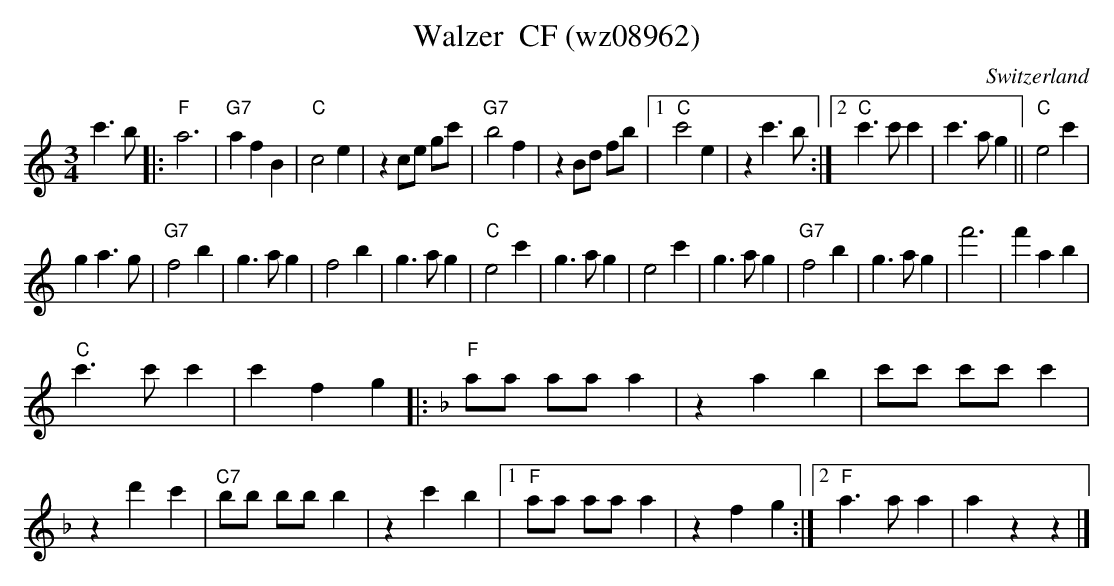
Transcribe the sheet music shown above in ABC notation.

X:1
T: Walzer  CF (wz08962)
M:3/4
L:1/4
O:Switzerland
K:C major
c'>b |: "F"a3 | "G7"afB | "C"c2e | zc/e/ g/c'/ | "G7"b2f | zB/d/ f/b/ |1 "C"c'2e |  zc'>b :|2 "C"c'>c'c' | c'>ag || "C"e2c' |
ga>g | "G7"f2b | g>ag | f2b | g>ag | "C"e2c' | g>ag | e2c' | g>ag |   "G7"f2b | g>ag | f'3 | f'ab |
"C"c'>c'c' | c'fg |: [K:F]  "F"a/a/ a/a/ a | zab | c'/c'/ c'/c'/ c' | zd'c' |  "C7"b/b/ b/b/b  | zc'b |1 "F"a/a/ a/a/ a | zfg :|2 "F"a>aa | azz |]
